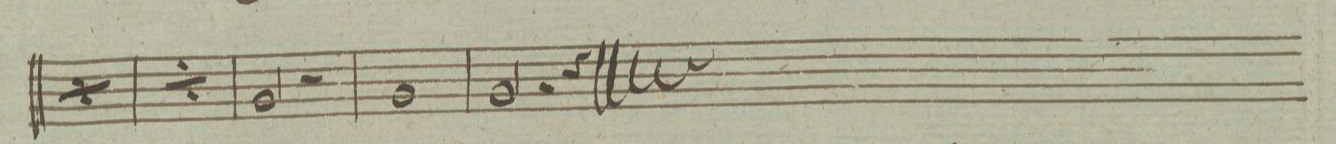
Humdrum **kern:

**kern	**dynam
*I"Corno. Secundo in F	*
*clefG2	*
*k[]	*
*met(c|)	*
*M2/2	*
*rep	*
4g\	.
8g\L	.
8g\J	.
4g\	.
8g\L	.
8g\J	.
*Xrep	*
=257	=257
*rep	*
4g\	.
8g\L	.
8g\J	.
4g\	.
8g\L	.
8g\J	.
*Xrep	*
=258	=258
2c/	.
2r	.
=259	=259
1c	.
=260	=260
2.c/	.
4r	.
==	==
*-	*-
